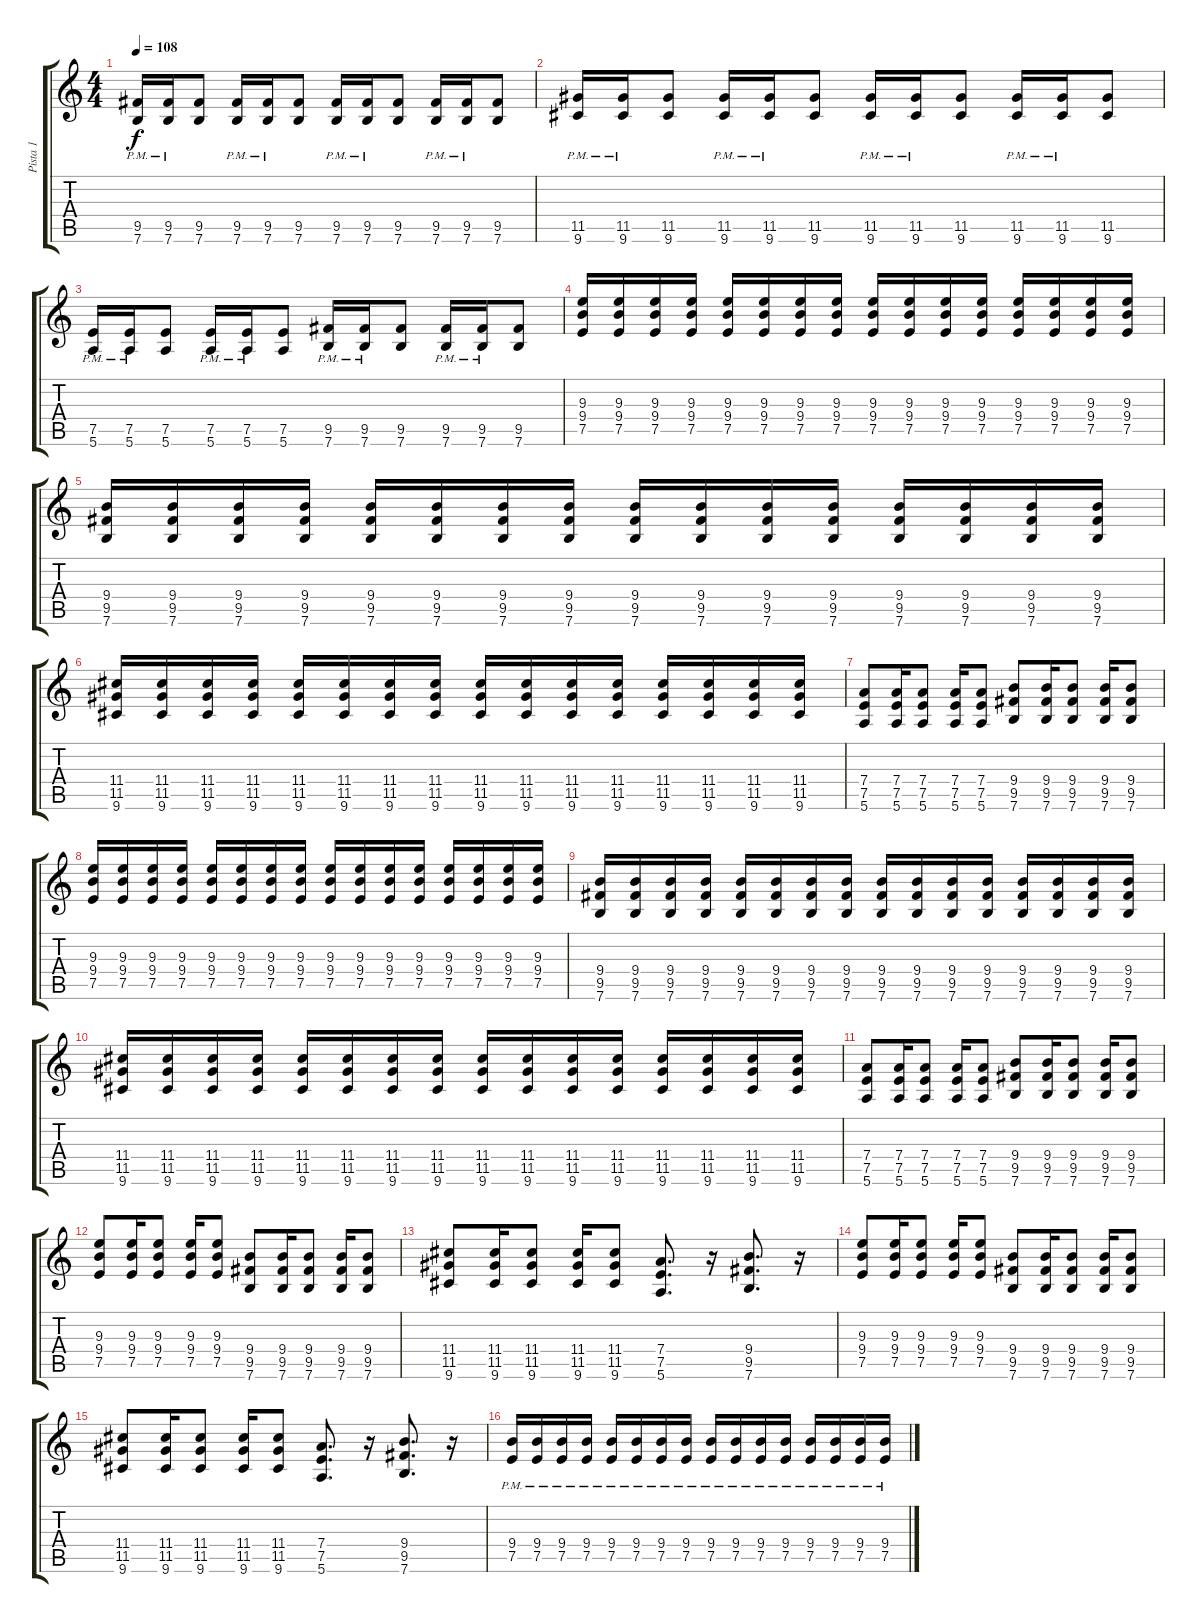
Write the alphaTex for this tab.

\track ("Pista 1" "Pista 1") {instrument distortionguitar}
\staff {score tabs}
\tuning (E4 B3 G3 D3 A2 E2) {hide}
\ts (4 4)
\tempo 108
\clef g2
\ks c
(9.5{pm} 7.6{pm}).16{dy f} (9.5{pm} 7.6{pm}).16 (9.5 7.6).8 (9.5{pm} 7.6{pm}).16 (9.5{pm} 7.6{pm}).16 (9.5 7.6).8 (9.5{pm} 7.6{pm}).16 (9.5{pm} 7.6{pm}).16 (9.5 7.6).8 (9.5{pm} 7.6{pm}).16 (9.5{pm} 7.6{pm}).16 (9.5 7.6).8 |
(11.5{pm} 9.6{pm}).16 (11.5{pm} 9.6{pm}).16 (11.5 9.6).8 (11.5{pm} 9.6{pm}).16 (11.5{pm} 9.6{pm}).16 (11.5 9.6).8 (11.5{pm} 9.6{pm}).16 (11.5{pm} 9.6{pm}).16 (11.5 9.6).8 (11.5{pm} 9.6{pm}).16 (11.5{pm} 9.6{pm}).16 (11.5 9.6).8 |
(7.5{pm} 5.6{pm}).16 (7.5{pm} 5.6{pm}).16 (7.5 5.6).8 (7.5{pm} 5.6{pm}).16 (7.5{pm} 5.6{pm}).16 (7.5 5.6).8 (9.5{pm} 7.6{pm}).16 (9.5{pm} 7.6{pm}).16 (9.5 7.6).8 (9.5{pm} 7.6{pm}).16 (9.5{pm} 7.6{pm}).16 (9.5 7.6).8 |
(9.3 9.4 7.5).16 (9.3 9.4 7.5).16 (9.3 9.4 7.5).16 (9.3 9.4 7.5).16 (9.3 9.4 7.5).16 (9.3 9.4 7.5).16 (9.3 9.4 7.5).16 (9.3 9.4 7.5).16 (9.3 9.4 7.5).16 (9.3 9.4 7.5).16 (9.3 9.4 7.5).16 (9.3 9.4 7.5).16 (9.3 9.4 7.5).16 (9.3 9.4 7.5).16 (9.3 9.4 7.5).16 (9.3 9.4 7.5).16 |
(9.4 9.5 7.6).16 (9.4 9.5 7.6).16 (9.4 9.5 7.6).16 (9.4 9.5 7.6).16 (9.4 9.5 7.6).16 (9.4 9.5 7.6).16 (9.4 9.5 7.6).16 (9.4 9.5 7.6).16 (9.4 9.5 7.6).16 (9.4 9.5 7.6).16 (9.4 9.5 7.6).16 (9.4 9.5 7.6).16 (9.4 9.5 7.6).16 (9.4 9.5 7.6).16 (9.4 9.5 7.6).16 (9.4 9.5 7.6).16 |
(11.4 11.5 9.6).16 (11.4 11.5 9.6).16 (11.4 11.5 9.6).16 (11.4 11.5 9.6).16 (11.4 11.5 9.6).16 (11.4 11.5 9.6).16 (11.4 11.5 9.6).16 (11.4 11.5 9.6).16 (11.4 11.5 9.6).16 (11.4 11.5 9.6).16 (11.4 11.5 9.6).16 (11.4 11.5 9.6).16 (11.4 11.5 9.6).16 (11.4 11.5 9.6).16 (11.4 11.5 9.6).16 (11.4 11.5 9.6).16 |
(7.4 7.5 5.6).8 (7.4 7.5 5.6).16 (7.4 7.5 5.6).8 (7.4 7.5 5.6).16 (7.4 7.5 5.6).8 (9.4 9.5 7.6).8 (9.4 9.5 7.6).16 (9.4 9.5 7.6).8 (9.4 9.5 7.6).16 (9.4 9.5 7.6).8 |
(9.3 9.4 7.5).16 (9.3 9.4 7.5).16 (9.3 9.4 7.5).16 (9.3 9.4 7.5).16 (9.3 9.4 7.5).16 (9.3 9.4 7.5).16 (9.3 9.4 7.5).16 (9.3 9.4 7.5).16 (9.3 9.4 7.5).16 (9.3 9.4 7.5).16 (9.3 9.4 7.5).16 (9.3 9.4 7.5).16 (9.3 9.4 7.5).16 (9.3 9.4 7.5).16 (9.3 9.4 7.5).16 (9.3 9.4 7.5).16 |
(9.4 9.5 7.6).16 (9.4 9.5 7.6).16 (9.4 9.5 7.6).16 (9.4 9.5 7.6).16 (9.4 9.5 7.6).16 (9.4 9.5 7.6).16 (9.4 9.5 7.6).16 (9.4 9.5 7.6).16 (9.4 9.5 7.6).16 (9.4 9.5 7.6).16 (9.4 9.5 7.6).16 (9.4 9.5 7.6).16 (9.4 9.5 7.6).16 (9.4 9.5 7.6).16 (9.4 9.5 7.6).16 (9.4 9.5 7.6).16 |
(11.4 11.5 9.6).16 (11.4 11.5 9.6).16 (11.4 11.5 9.6).16 (11.4 11.5 9.6).16 (11.4 11.5 9.6).16 (11.4 11.5 9.6).16 (11.4 11.5 9.6).16 (11.4 11.5 9.6).16 (11.4 11.5 9.6).16 (11.4 11.5 9.6).16 (11.4 11.5 9.6).16 (11.4 11.5 9.6).16 (11.4 11.5 9.6).16 (11.4 11.5 9.6).16 (11.4 11.5 9.6).16 (11.4 11.5 9.6).16 |
(7.4 7.5 5.6).8 (7.4 7.5 5.6).16 (7.4 7.5 5.6).8 (7.4 7.5 5.6).16 (7.4 7.5 5.6).8 (9.4 9.5 7.6).8 (9.4 9.5 7.6).16 (9.4 9.5 7.6).8 (9.4 9.5 7.6).16 (9.4 9.5 7.6).8 |
(9.3 9.4 7.5).8 (9.3 9.4 7.5).16 (9.3 9.4 7.5).8 (9.3 9.4 7.5).16 (9.3 9.4 7.5).8 (9.4 9.5 7.6).8 (9.4 9.5 7.6).16 (9.4 9.5 7.6).8 (9.4 9.5 7.6).16 (9.4 9.5 7.6).8 |
(11.4 11.5 9.6).8 (11.4 11.5 9.6).16 (11.4 11.5 9.6).8 (11.4 11.5 9.6).16 (11.4 11.5 9.6).8 (7.4 7.5 5.6).8{d} r.16 (9.4 9.5 7.6).8{d} r.16 |
(9.3 9.4 7.5).8 (9.3 9.4 7.5).16 (9.3 9.4 7.5).8 (9.3 9.4 7.5).16 (9.3 9.4 7.5).8 (9.4 9.5 7.6).8 (9.4 9.5 7.6).16 (9.4 9.5 7.6).8 (9.4 9.5 7.6).16 (9.4 9.5 7.6).8 |
(11.4 11.5 9.6).8 (11.4 11.5 9.6).16 (11.4 11.5 9.6).8 (11.4 11.5 9.6).16 (11.4 11.5 9.6).8 (7.4 7.5 5.6).8{d} r.16 (9.4 9.5 7.6).8{d} r.16 |
(9.4{pm} 7.5{pm}).16 (9.4{pm} 7.5{pm}).16 (9.4{pm} 7.5{pm}).16 (9.4{pm} 7.5{pm}).16 (9.4{pm} 7.5{pm}).16 (9.4{pm} 7.5{pm}).16 (9.4{pm} 7.5{pm}).16 (9.4{pm} 7.5{pm}).16 (9.4{pm} 7.5{pm}).16 (9.4{pm} 7.5{pm}).16 (9.4{pm} 7.5{pm}).16 (9.4{pm} 7.5{pm}).16 (9.4{pm} 7.5{pm}).16 (9.4{pm} 7.5{pm}).16 (9.4{pm} 7.5{pm}).16 (9.4{pm} 7.5{pm}).16
